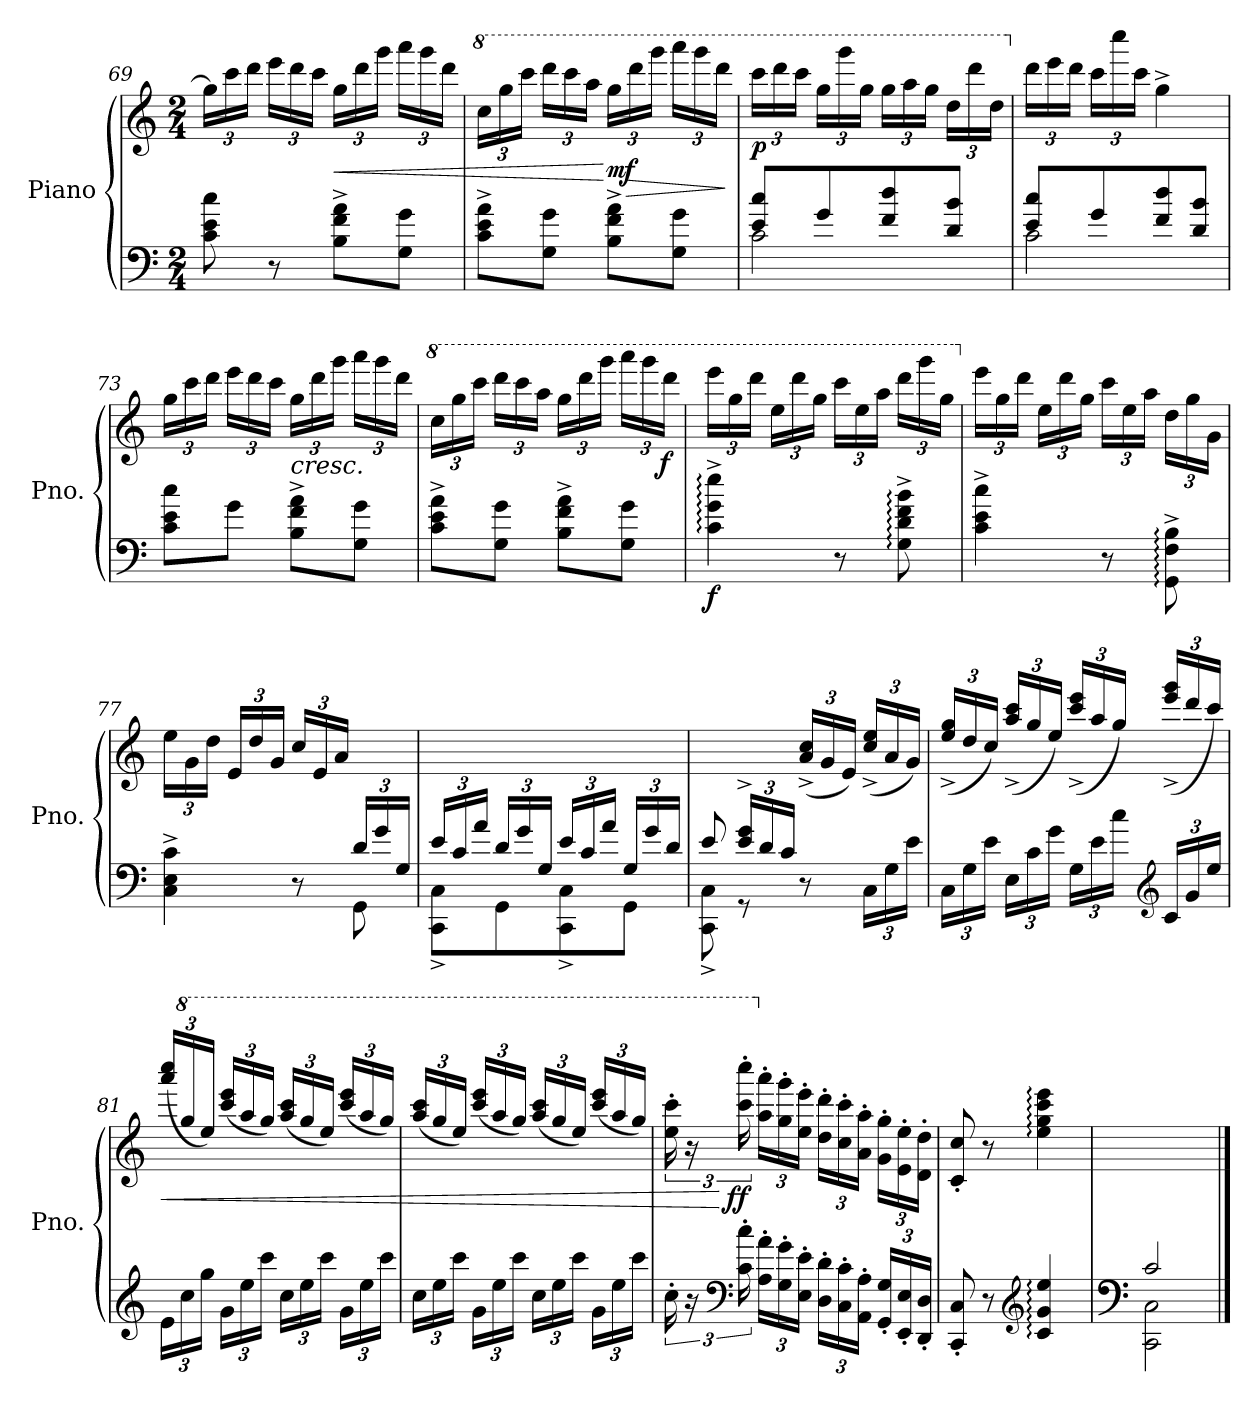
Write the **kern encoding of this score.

**kern	**kern	**dynam
*part1	*part1	*part1
*staff2	*staff1	*staff1/2
*I"Piano	*	*
*I'Pno.	*	*
!!LO:LB:g=z
*clefF4	*clefG2	*
*k[]	*k[]	*
*M2/4	*M2/4	*
*	*Xbrackettup	*
=69	=69	=69
8c\ 8e\ 8cc\	24gg\LL]	.
.	24ccc\	.
.	24ddd\JJ	.
8r	24eee\LL	.
.	24ddd\	.
.	24ccc\JJ	.
!	!	!LO:HP:b
8B\^ 8f\^ 8a\^L	24gg\LL	<
.	24ddd\	.
.	24ggg\JJ	.
8G\ 8g\J	24aaa\LL	.
.	24ggg\	.
.	24ddd\JJ	.
=70	=70	=70
*	*8va	*
8c\^ 8e\^ 8a\^L	24ccc\LL	.
.	24ggg\	.
.	24cccc\JJ	.
8G\ 8g\J	24dddd\LL	.
.	24cccc\	.
.	24aaa\JJ	.
!	!	!LO:DY:n=1:b
8B\^ 8f\^ 8a\^L	24ggg\LL	[ mf
!	!	!LO:HP:b
.	24dddd\	>
.	24gggg\JJ	.
8G\ 8g\J	24aaaa\LL	.
.	24gggg\	.
.	24dddd\JJ	.
.	.	]
=71	=71	=71
*^	*	*
!	!	!	!LO:DY:b
8e/ 8cc/L	2c\	24cccc\LL	p
.	.	24dddd\	.
.	.	24cccc\JJ	.
8g/	.	24ggg\LL	.
.	.	24gggg\	.
.	.	24ggg\JJ	.
8f/ 8dd/	.	24ggg\LL	.
.	.	24aaa\	.
.	.	24ggg\JJ	.
8d/ 8b/J	.	24ddd\LL	.
.	.	24dddd\	.
.	.	24ddd\JJ	.
=72	=72	=72	=72
*	*	*X8va	*
8e/ 8cc/L	2c\	24ddd\LL	.
.	.	24eee\	.
.	.	24ddd\JJ	.
8g/	.	24ccc\LL	.
.	.	24cccc\	.
.	.	24ccc\JJ	.
8f/ 8dd/	.	4gg^\	.
8d/ 8b/J	.	.	.
*v	*v	*	*
!!LO:LB:g=z
=73	=73	=73
8c\ 8e\ 8cc\L	24gg\LL	.
.	24ccc\	.
.	24ddd\JJ	.
8g\J	24eee\LL	.
.	24ddd\	.
.	24ccc\JJ	.
!	!	!LO:HP:b
8B\^ 8f\^ 8a\^L	24gg\LL	<
.	24ddd\	.
.	24ggg\JJ	.
8G\ 8g\J	24aaa\LL	.
.	24ggg\	.
.	24ddd\JJ	.
=74	=74	=74
*	*8va	*
8c\^ 8e\^ 8a\^L	24ccc\LL	.
.	24ggg\	.
.	24cccc\JJ	.
8G\ 8g\J	24dddd\LL	.
.	24cccc\	.
.	24aaa\JJ	.
8B\^ 8f\^ 8a\^L	24ggg\LL	.
.	24dddd\	.
.	24gggg\JJ	.
8G\ 8g\J	24aaaa\LL	.
.	24gggg\	.
!	!	!LO:DY:b
.	24dddd\JJ	f
.	.	[
=75	=75	=75
!	!	!LO:DY:b=2
4c\:^ 4g\:^ 4ee\:^	24eeee\LL	f
.	24ggg\	.
.	24dddd\JJ	.
.	24eee\LL	.
.	24dddd\	.
.	24ggg\JJ	.
8r	24cccc\LL	.
.	24eee\	.
.	24aaa\JJ	.
8G\:^ 8d\:^ 8f\:^ 8b\:^	24dddd\LL	.
.	24gggg\	.
.	24ggg\JJ	.
=76	=76	=76
*	*X8va	*
4c\^ 4e\^ 4cc\^	24eee\LL	.
.	24gg\	.
.	24ddd\JJ	.
.	24ee\LL	.
.	24ddd\	.
.	24gg\JJ	.
8r	24ccc\LL	.
.	24ee\	.
.	24aa\JJ	.
8GG\:^ 8F\:^ 8B\:^	24dd\LL	.
.	24gg\	.
.	24g\JJ	.
!!LO:PB:g=z
=77	=77	=77
*^	*	*
4.ryy	4C\^ 4E\^ 4c\^	24ee\LL	.
.	.	24g\	.
.	.	24dd\JJ	.
.	.	24e/LL	.
.	.	24dd/	.
.	.	24g/JJ	.
.	8r	24cc/LL	.
.	.	24e/	.
.	.	24a/JJ	.
*Xbrackettup	*	*	*
24d/LL	8GG\	8ryy	.
24g/	.	.	.
24G/JJ	.	.	.
=78	=78	=78	=78
24e/LL	8CC\^ 8C\^L	2ryy	.
24c/	.	.	.
24a/JJ	.	.	.
24d/LL	8GG\	.	.
24g/	.	.	.
24G/JJ	.	.	.
24e/LL	8CC\^ 8C\^	.	.
24c/	.	.	.
24a/JJ	.	.	.
24G/LL	8GG\J	.	.
24g/	.	.	.
24d/JJ	.	.	.
=79	=79	=79	=79
8e/	8CC\^ 8C\^	4ryy	.
24e/^ 24g/^LL	8rGG	.	.
24d/	.	.	.
24c/JJ	.	.	.
4ryy	8r	(24a/^ 24cc/^LL	.
.	.	24g/	.
.	.	24e/JJ)	.
.	24C\LL	(24cc/^ 24ee/^LL	.
.	24G\	24a/	.
.	24e\JJ	24g/JJ)	.
*v	*v	*	*
!!LO:LB:g=z
=80	=80	=80
24C\LL	(24ee/^ 24gg/^LL	.
24G\	24dd/	.
24e\JJ	24cc/JJ)	.
24E\LL	(24aa/^ 24ccc/^LL	.
24c\	24gg/	.
24g\JJ	24ee/JJ)	.
24G\LL	(24ccc/^ 24eee/^LL	.
24e\	24aa/	.
24cc\JJ	24gg/JJ)	.
*clefG2	*	*
24c/LL	(24eee/^ 24ggg/^LL	.
24g/	24ddd/	.
24ee/JJ	24ccc/JJ)	.
=81	=81	=81
!	!	!LO:HP:b
24e\LL	(24aaa/ 24cccc/LL	<
*	*8va	*
24cc\	24ggg/	.
24gg\JJ	24eee/JJ)	.
24g\LL	(24cccc/ 24eeee/LL	.
24ee\	24aaa/	.
24ccc\JJ	24ggg/JJ)	.
24cc\LL	(24aaa/ 24cccc/LL	.
24ee\	24ggg/	.
24ccc\JJ	24eee/JJ)	.
24g\LL	(24cccc/ 24eeee/LL	.
24ee\	24aaa/	.
24ccc\JJ	24ggg/JJ)	.
=82	=82	=82
24cc\LL	(24aaa/ 24cccc/LL	.
24ee\	24ggg/	.
24ccc\JJ	24eee/JJ)	.
24g\LL	(24cccc/ 24eeee/LL	.
24ee\	24aaa/	.
24ccc\JJ	24ggg/JJ)	.
24cc\LL	(24aaa/ 24cccc/LL	.
24ee\	24ggg/	.
24ccc\JJ	24eee/JJ)	.
24g\LL	(24cccc/ 24eeee/LL	.
24ee\	24aaa/	.
24ccc\JJ	24ggg/JJ)	.
=83	=83	=83
*brackettup	*brackettup	*
24cc'\	24eee\' 24cccc\'	.
24r	24r	.
*clefF4	*	*
*	*MM130	*
!	!	!LO:DY:n=1:b
24c\' 24cc\'	24cccc\' 24ccccc\'	[ ff
*Xbrackettup	*	*
*	*X8va	*
*	*Xbrackettup	*
24A\' 24a\'LL	24aa\' 24aaa\'LL	.
24G\' 24g\'	24gg\' 24ggg\'	.
24E\' 24e\'JJ	24ee\' 24eee\'JJ	.
24D\' 24d\'LL	24dd\' 24ddd\'LL	.
24C\' 24c\'	24cc\' 24ccc\'	.
24AA\' 24A\'JJ	24a\' 24aa\'JJ	.
24GG/' 24G/'LL	24g\' 24gg\'LL	.
24EE/' 24E/'	24e\' 24ee\'	.
24DD/' 24D/'JJ	24d\' 24dd\'JJ	.
!!LO:LB:g=z
=84	=84	=84
8CC/' 8C/'	8c/' 8cc/'	.
8r	8r	.
*clefG2	*	*
*	*8va	*
*	*MM100	*
4c/: 4g/: 4ee/:	4eee\: 4ggg\: 4cccc\: 4eeee\:	.
=85	=85	=85
*clefF4	*	*
*^	*	*
*	*	*X8va	*
*v	*v	*	*
*	*MM20	*
*^	*	*
2c/	2CC\ 2C\	2ryy	.
*v	*v	*	*
==	==	==
*-	*-	*-
